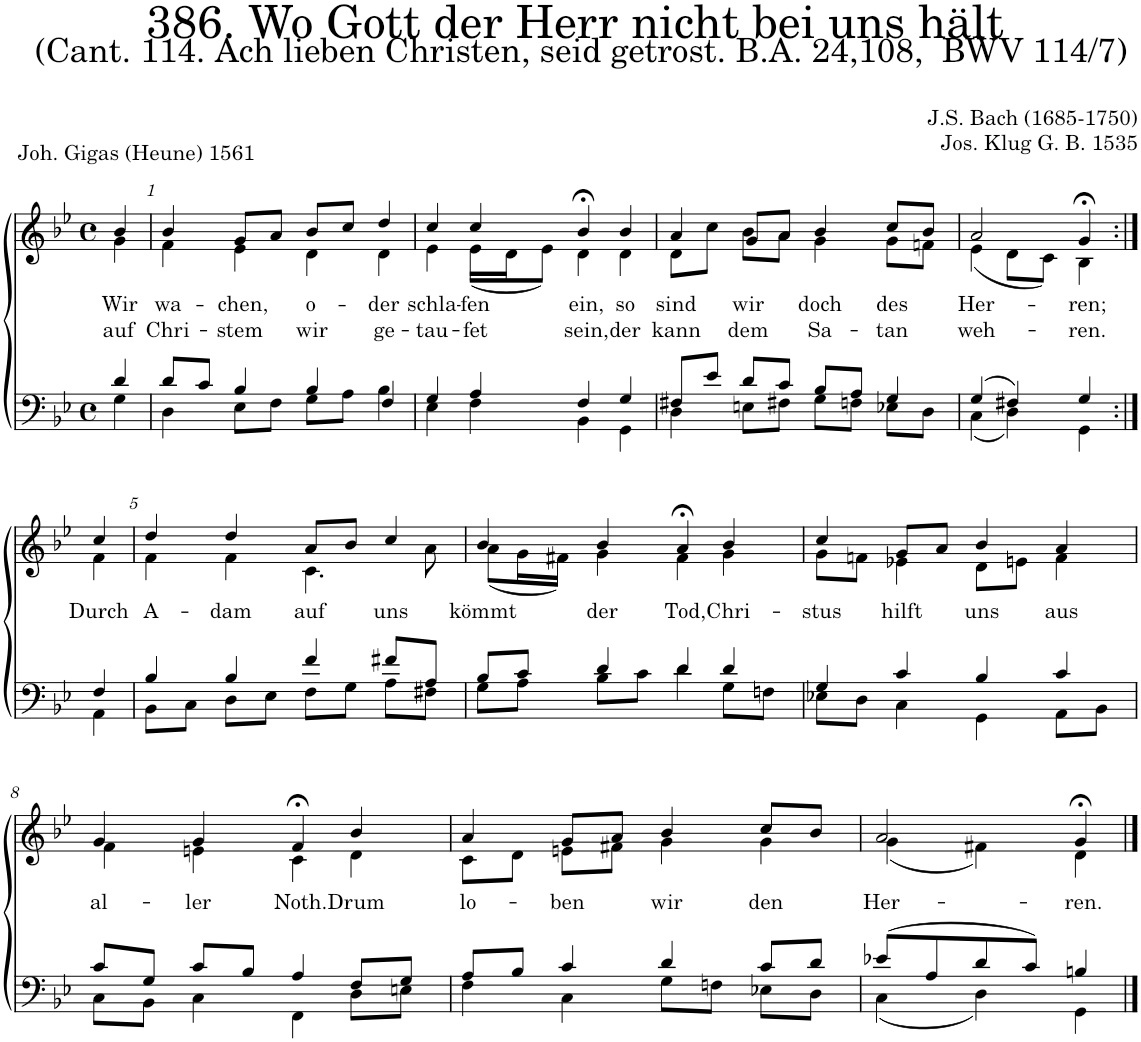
**kern	**kern	**text	**text
*part2	*part1	*part1	*part1
*staff2	*staff1	*staff1	*staff1
*I"Tenor/Bass	*I"Soprano/Alto	*	*
*clefF4	*clefG2	*	*
*k[b-e-]	*k[b-e-]	*	*
*M4/4	*M4/4	*	*
*met(c)	*met(c)	*	*
=	=	=	=
*^	*	*	*
!	!	!	!LO:LY:b	!LO:LY:b
*	*	*^	*	*
4d/	4G\	4b-/	4g\	Wir	auf
=1	=1	=1	=1	=1	=1
!	!	!	!	!LO:LY:b	!LO:LY:b
8d/L	4D\	4b-/	4f\	wa-	Chri-
8c/J	.	.	.	.	.
!	!	!	!	!LO:LY:b	!LO:LY:b
4B-/	8E-\L	8g/L	4e-\	-chen,	-stem
.	8F\J	8a/J	.	.	.
!	!	!	!	!LO:LY:b	!LO:LY:b
4B-/	8G\L	8b-/L	4d\	o-	wir
.	8A\J	8cc/J	.	.	.
!	!	!	!	!LO:LY:b	!LO:LY:b
4F/	4B-\	4dd/	4d\	-der	ge-
=2	=2	=2	=2	=2	=2
!	!	!	!	!LO:LY:b	!LO:LY:b
4G/	4E-\	4cc;</	4e-\	schla-	-tau-
!	!	!	!	!LO:LY:b	!LO:LY:b
4A/	4F\	4cc/	(16e-\LL	fen	-fet
.	.	.	16d\J	.	.
.	.	.	8e-\J)	.	.
!	!	!	!	!LO:LY:b	!LO:LY:b
4F/	4BB-\	4b-;<,/	4d\	ein,	sein,
!	!	!	!	!LO:LY:b	!LO:LY:b
4G/	4GG\	4b-/	4d\	so	der
=3	=3	=3	=3	=3	=3
!	!	!	!	!LO:LY:b	!LO:LY:b
8F#X/L	4D\	4a/	8d\L	sind	kann
8e-/J	.	.	8cc\J	.	.
!	!	!	!	!LO:LY:b	!LO:LY:b
8d/L	8En\L	8g/L	8b-\L	wir	dem
8c/J	8F#X\J	8a/J	8a\J	.	.
!	!	!	!	!LO:LY:b	!LO:LY:b
8B-/L	8G\L	4b-/	4g\	doch	Sa-
8A/J	8Fn\J	.	.	.	.
!	!	!	!	!LO:LY:b	!LO:LY:b
4G/	8E-X\L	8cc/L	8g\L	des	-tan
.	8D\J	8b-/J	8fn\J	.	.
=4	=4	=4	=4	=4	=4
!	!	!	!	!LO:LY:b	!LO:LY:b
(4G/	(4C\	2a/	(4e-\	Her-	weh-
4F#X/)	4D\)	.	8d\L	.	.
.	.	.	8c\J)	.	.
!	!	!	!	!LO:LY:b	!LO:LY:b
4G/	4GG\	4g;<,/	4B-\	ren;	-ren.
!!LO:LB:g=z	!!
=4X1:|!	=4X1:|!	=4X1:|!	=4X1:|!	=4X1:|!	=4X1:|!
!	!	!	!	!LO:LY:b	!
4F/	4AA\	4cc/	4f\	Durch	.
=5	=5	=5	=5	=5	=5
!	!	!	!	!LO:LY:b	!
4B-/	8BB-\L	4dd/	4f\	A-	.
.	8C\J	.	.	.	.
!	!	!	!	!LO:LY:b	!
4B-/	8D\L	4dd/	4f\	dam	.
.	8E-\J	.	.	.	.
!	!	!	!	!LO:LY:b	!
4f/	8F\L	8a/L	4.c\	auf	.
.	8G\J	8b-/J	.	.	.
!	!	!	!	!LO:LY:b	!
8f#X/L	8A\L	4cc/	.	uns	.
8A/J	8F#X\J	.	8a\	.	.
=6	=6	=6	=6	=6	=6
!	!	!	!	!LO:LY:b	!
8B-/L	8G\L	4b-/	(8a;\L	kömmt	.
8c/J	8A\J	.	16g\L	.	.
.	.	.	16f#X\JJ)	.	.
!	!	!	!	!LO:LY:b	!
4d/	8B-\L	4b-/	4g\	der	.
.	8c\J	.	.	.	.
!	!	!	!	!LO:LY:b	!
4d/	4d\	4a;<,/	4f#\	Tod,	.
!	!	!	!	!LO:LY:b	!
4d/	8G\L	4b-/	4g\	Chri-	.
.	8Fn\J	.	.	.	.
=7	=7	=7	=7	=7	=7
!	!	!	!	!LO:LY:b	!
4G/	8E-X\L	4cc/	8g\L	-stus	.
.	8D\J	.	8fn\J	.	.
!	!	!	!	!LO:LY:b	!
4c/	4C\	8g/L	4e-X\	hilft	.
.	.	8a/J	.	.	.
!	!	!	!	!LO:LY:b	!
4B-/	4GG\	4b-/	8d\L	uns	.
.	.	.	8en\J	.	.
!	!	!	!	!LO:LY:b	!
4c/	8AA\L	4a/	4f\	aus	.
.	8BB-\J	.	.	.	.
!!LO:LB:g=z	!!
=8	=8	=8	=8	=8	=8
!	!	!	!	!LO:LY:b	!
8c/L	8C\L	4g/	4f\	al-	.
8G/J	8BB-\J	.	.	.	.
!	!	!	!	!LO:LY:b	!
8c/L	4C\	4g/	4en\	-ler	.
8B-/J	.	.	.	.	.
!	!	!	!	!LO:LY:b	!
4A/	4FF\	4f;<,/	4c\	Noth.	.
!	!	!	!	!LO:LY:b	!
8F/L	8D\L	4b-/	4d\	Drum	.
8G/J	8En\J	.	.	.	.
=9	=9	=9	=9	=9	=9
!	!	!	!	!LO:LY:b	!
8A/L	4F\	4a/	8c\L	lo-	.
8B-/J	.	.	8d\J	.	.
!	!	!	!	!LO:LY:b	!
4c/	4C\	8g/L	8en\L	-ben	.
.	.	8a/J	8f#X\J	.	.
!	!	!	!	!LO:LY:b	!
4d/	8G\L	4b-/	4g\	wir	.
.	8Fn\J	.	.	.	.
!	!	!	!	!LO:LY:b	!
8c/L	8E-X\L	8cc/L	4g\	den	.
8d/J	8D\J	8b-/J	.	.	.
=10	=10	=10	=10	=10	=10
!	!	!	!	!LO:LY:b	!
(8e-X/L	(4C\	2a/	(4g\	Her-	.
8A/	.	.	.	.	.
8d/	4D\)	.	4f#X\)	.	.
8c/J)	.	.	.	.	.
!	!	!	!	!LO:LY:b	!
4Bn/	4GG\	4g;</	4d\	-ren.	.
*v	*v	*	*	*	*
*	*v	*v	*	*
==	==	==	==
*-	*-	*-	*-
